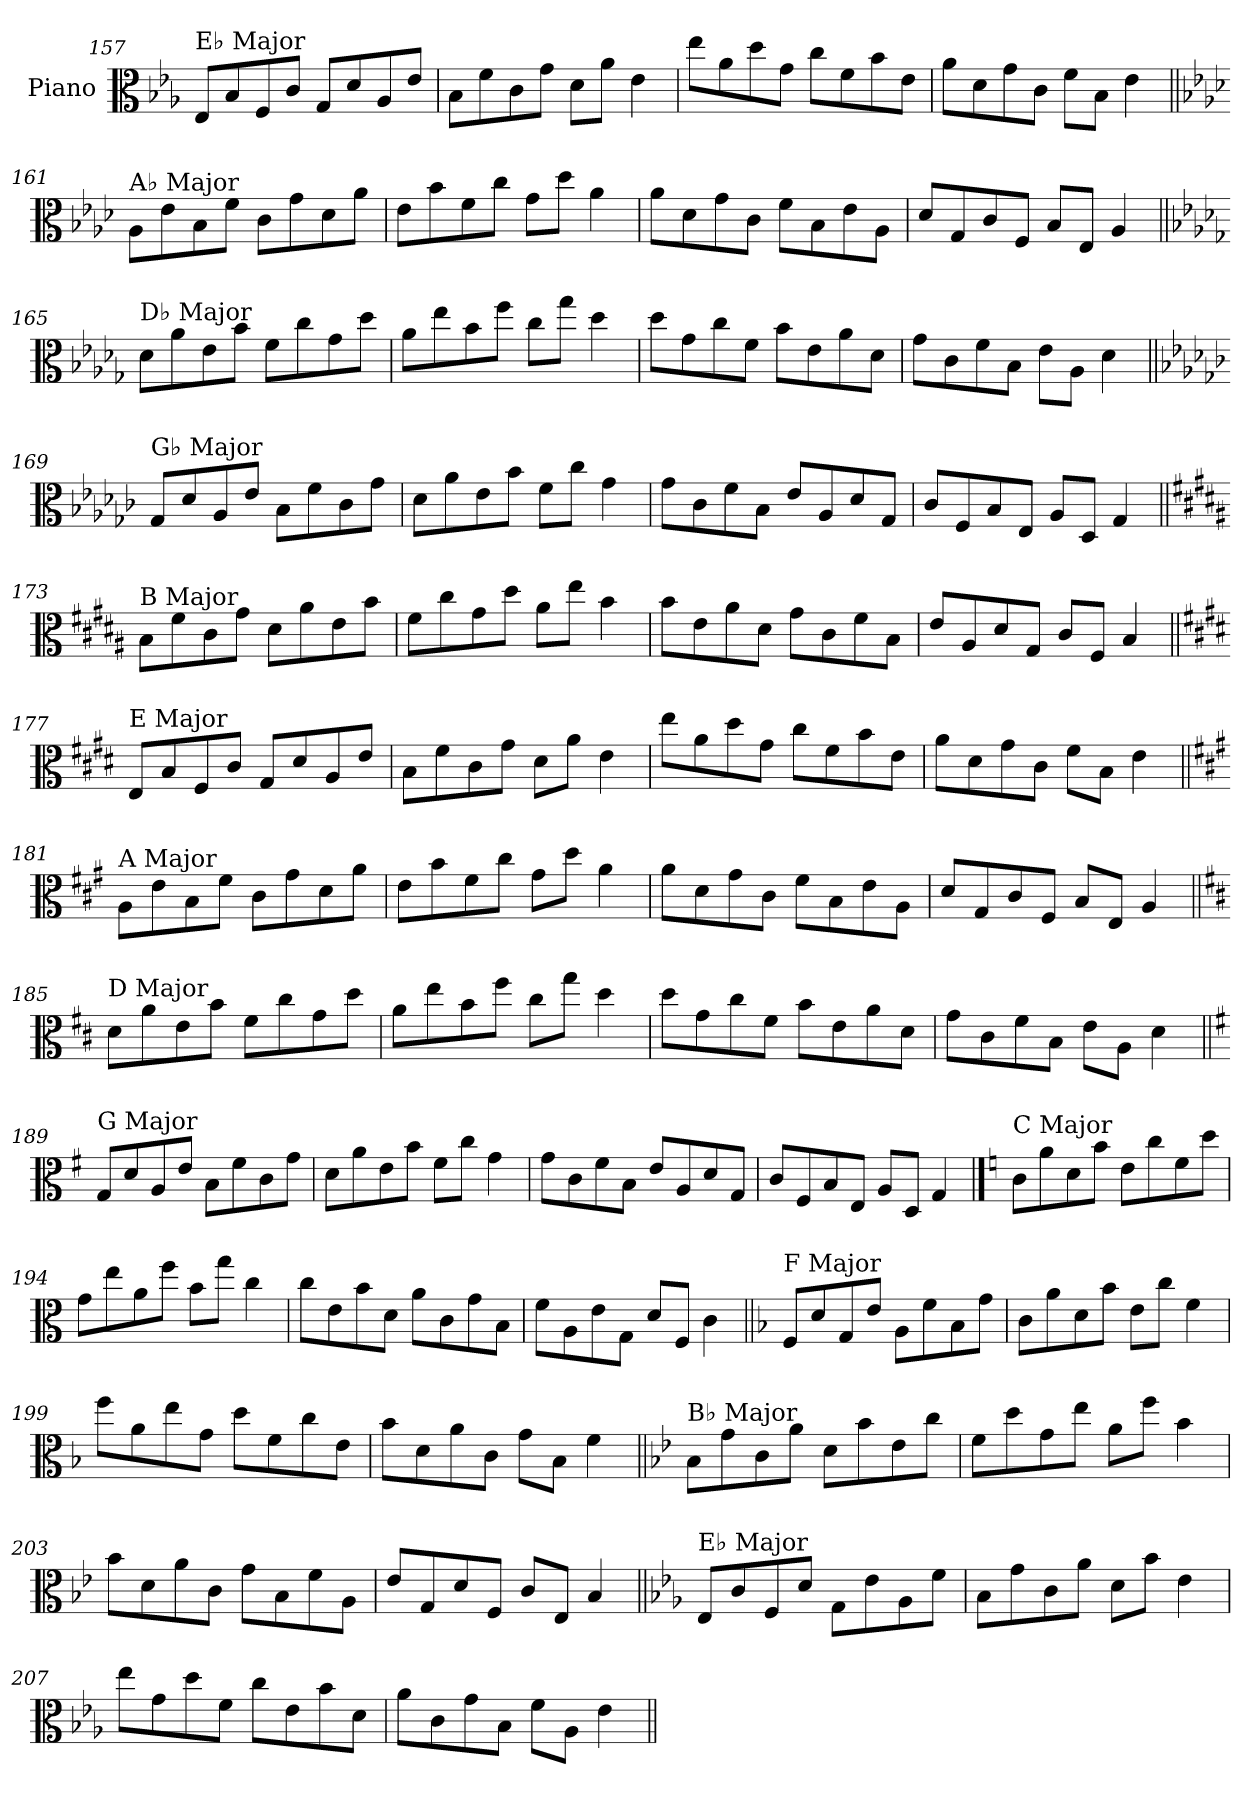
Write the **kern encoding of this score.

**kern
*part1
*staff1
*I"Piano
*I'Pno.
!!LO:LB:g=z
*clefC3
*k[b-e-a-]
=157
!LO:TX:a:t=E♭ Major
8E-/L
8B-/
8F/
8c/J
8G/L
8d/
8A-/
8e-/J
=158
8B-\L
8f\
8c\
8g\J
8d\L
8a-\J
4e-\
=159
8ee-\L
8a-\
8dd\
8g\J
8cc\L
8f\
8b-\
8e-\J
=160
8a-\L
8d\
8g\
8c\J
8f\L
8B-\J
4e-\
!!LO:LB:g=z
=161||
*k[b-e-a-d-]
!LO:TX:a:t=A♭ Major
8A-\L
8e-\
8B-\
8f\J
8c\L
8g\
8d-\
8a-\J
=162
8e-\L
8b-\
8f\
8cc\J
8g\L
8dd-\J
4a-\
=163
8a-\L
8d-\
8g\
8c\J
8f\L
8B-\
8e-\
8A-\J
=164
8d-/L
8G/
8c/
8F/J
8B-/L
8E-/J
4A-/
!!LO:LB:g=z
=165||
*k[b-e-a-d-g-]
!LO:TX:a:t=D♭ Major
8d-\L
8a-\
8e-\
8b-\J
8f\L
8cc\
8g-\
8dd-\J
=166
8a-\L
8ee-\
8b-\
8ff\J
8cc\L
8gg-\J
4dd-\
=167
8dd-\L
8g-\
8cc\
8f\J
8b-\L
8e-\
8a-\
8d-\J
=168
8g-\L
8c\
8f\
8B-\J
8e-\L
8A-\J
4d-\
!!LO:PB:g=z
=169||
*k[b-e-a-d-g-c-]
!LO:TX:a:t=G♭ Major
8G-/L
8d-/
8A-/
8e-/J
8B-\L
8f\
8c-\
8g-\J
=170
8d-\L
8a-\
8e-\
8b-\J
8f\L
8cc-\J
4g-\
=171
8g-\L
8c-\
8f\
8B-\J
8e-/L
8A-/
8d-/
8G-/J
=172
8c-/L
8F/
8B-/
8E-/J
8A-/L
8D-/J
4G-/
!!LO:LB:g=z
=173||
*k[f#c#g#d#a#]
!LO:TX:a:t=B Major
8B\L
8f#\
8c#\
8g#\J
8d#\L
8a#\
8e\
8b\J
=174
8f#\L
8cc#\
8g#\
8dd#\J
8a#\L
8ee\J
4b\
=175
8b\L
8e\
8a#\
8d#\J
8g#\L
8c#\
8f#\
8B\J
=176
8e/L
8A#/
8d#/
8G#/J
8c#/L
8F#/J
4B/
!!LO:LB:g=z
=177||
*k[f#c#g#d#]
!LO:TX:a:t=E Major
8E/L
8B/
8F#/
8c#/J
8G#/L
8d#/
8A/
8e/J
=178
8B\L
8f#\
8c#\
8g#\J
8d#\L
8a\J
4e\
=179
8ee\L
8a\
8dd#\
8g#\J
8cc#\L
8f#\
8b\
8e\J
=180
8a\L
8d#\
8g#\
8c#\J
8f#\L
8B\J
4e\
!!LO:LB:g=z
=181||
*k[f#c#g#]
!LO:TX:a:t=A Major
8A\L
8e\
8B\
8f#\J
8c#\L
8g#\
8d\
8a\J
=182
8e\L
8b\
8f#\
8cc#\J
8g#\L
8dd\J
4a\
=183
8a\L
8d\
8g#\
8c#\J
8f#\L
8B\
8e\
8A\J
=184
8d/L
8G#/
8c#/
8F#/J
8B/L
8E/J
4A/
!!LO:LB:g=z
=185||
*k[f#c#]
!LO:TX:a:t=D Major
8d\L
8a\
8e\
8b\J
8f#\L
8cc#\
8g\
8dd\J
=186
8a\L
8ee\
8b\
8ff#\J
8cc#\L
8gg\J
4dd\
=187
8dd\L
8g\
8cc#\
8f#\J
8b\L
8e\
8a\
8d\J
=188
8g\L
8c#\
8f#\
8B\J
8e\L
8A\J
4d\
!!LO:LB:g=z
=189||
*k[f#]
!LO:TX:a:t=G Major
8G/L
8d/
8A/
8e/J
8B\L
8f#\
8c\
8g\J
=190
8d\L
8a\
8e\
8b\J
8f#\L
8cc\J
4g\
=191
8g\L
8c\
8f#\
8B\J
8e/L
8A/
8d/
8G/J
=192
8c/L
8F#/
8B/
8E/J
8A/L
8D/J
4G/
!!LO:PB:g=z
==193
*k[]
!LO:TX:a:t=C Major
8c\L
8a\
8d\
8b\J
8e\L
8cc\
8f\
8dd\J
=194
8g\L
8ee\
8a\
8ff\J
8b\L
8gg\J
4cc\
=195
8cc\L
8e\
8b\
8d\J
8a\L
8c\
8g\
8B\J
=196
8f\L
8A\
8e\
8G\J
8d/L
8F/J
4c\
!!LO:LB:g=z
=197||
*k[b-]
!LO:TX:a:t=F Major
8F/L
8d/
8G/
8e/J
8A\L
8f\
8B-\
8g\J
=198
8c\L
8a\
8d\
8b-\J
8e\L
8cc\J
4f\
=199
8ff\L
8a\
8ee\
8g\J
8dd\L
8f\
8cc\
8e\J
=200
8b-\L
8d\
8a\
8c\J
8g\L
8B-\J
4f\
!!LO:LB:g=z
=201||
*k[b-e-]
!LO:TX:a:t=B♭ Major
8B-\L
8g\
8c\
8a\J
8d\L
8b-\
8e-\
8cc\J
=202
8f\L
8dd\
8g\
8ee-\J
8a\L
8ff\J
4b-\
=203
8b-\L
8d\
8a\
8c\J
8g\L
8B-\
8f\
8A\J
=204
8e-/L
8G/
8d/
8F/J
8c/L
8E-/J
4B-/
!!LO:LB:g=z
=205||
*k[b-e-a-]
!LO:TX:a:t=E♭ Major
8E-/L
8c/
8F/
8d/J
8G\L
8e-\
8A-\
8f\J
=206
8B-\L
8g\
8c\
8a-\J
8d\L
8b-\J
4e-\
=207
8ee-\L
8g\
8dd\
8f\J
8cc\L
8e-\
8b-\
8d\J
=208
8a-\L
8c\
8g\
8B-\J
8f\L
8A-\J
4e-\
=||
*-
